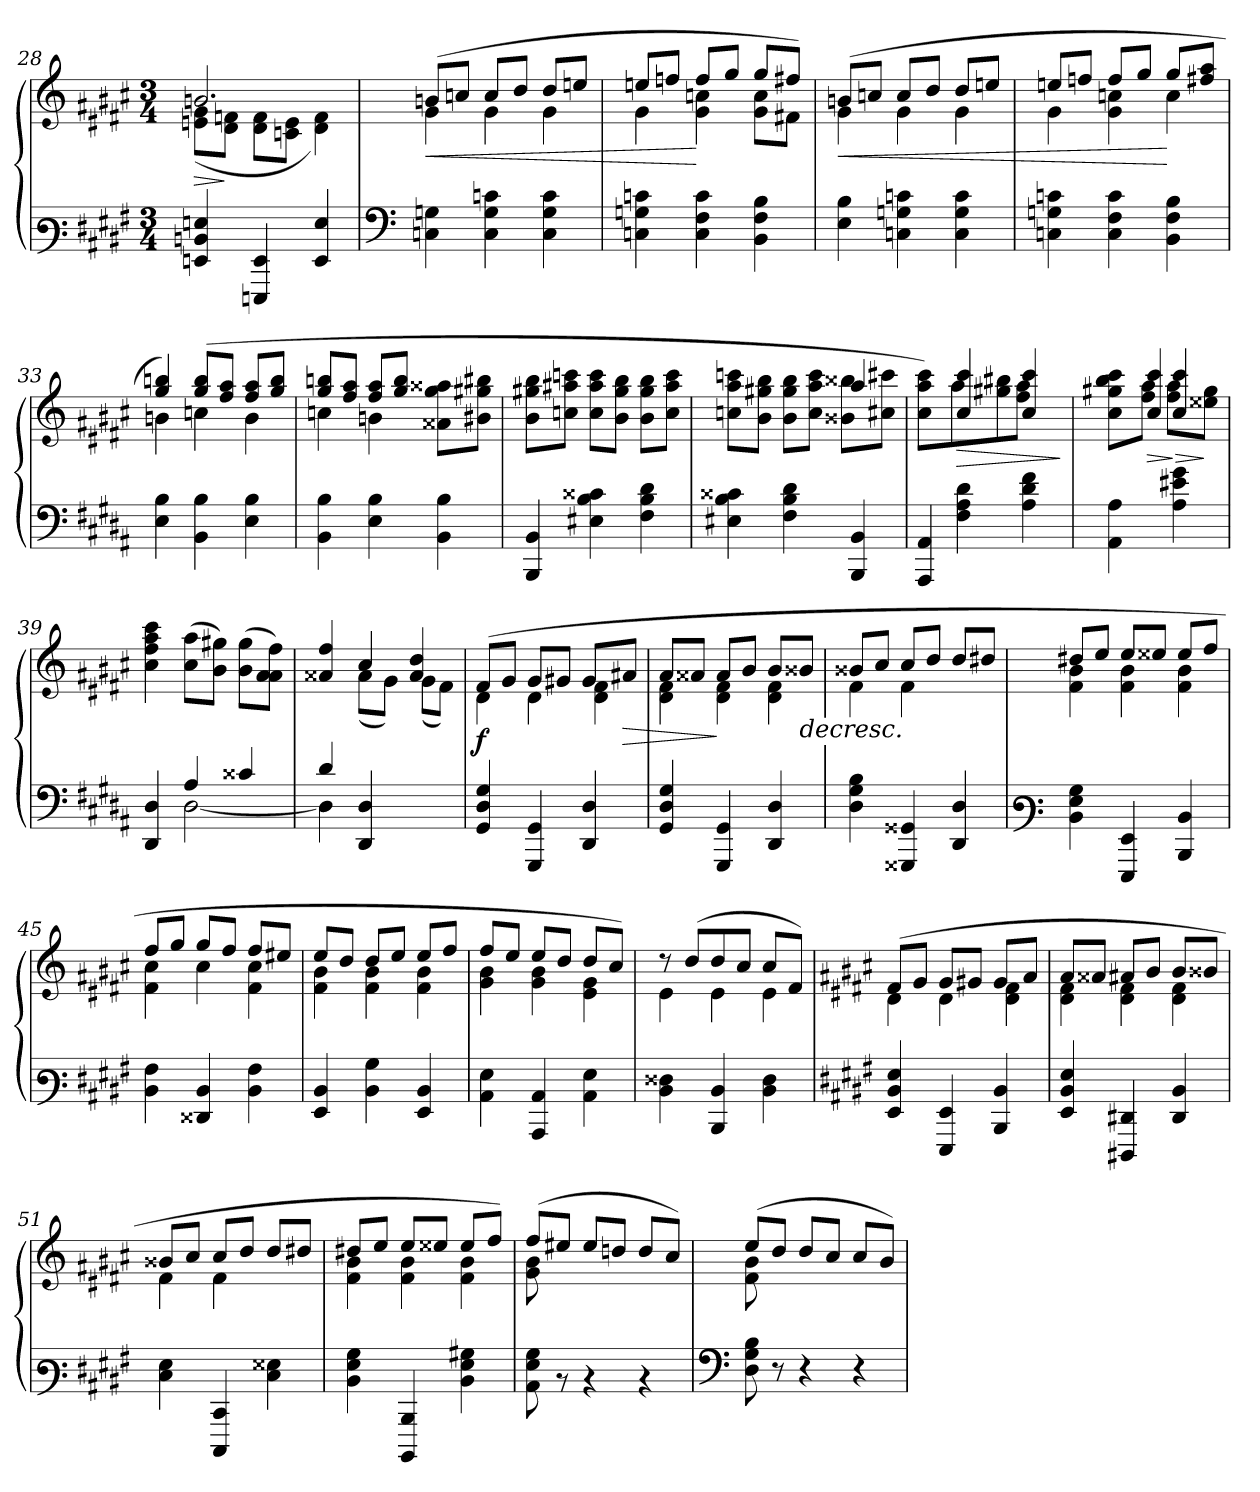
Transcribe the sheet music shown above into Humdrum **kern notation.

**kern	**kern	**dynam
*part1	*part1	*part1
*staff2	*staff1	*staff1/2
*clefF3	*clefG3	*
*k[f#c#g#d#a#]	*k[f#c#g#d#a#]	*
*M3/4	*M3/4	*
=28	=28	=28
*	*^	*
!	!	!	!LO:HP:b
4GGn/ 4Dn/ 4Gn/	2.gn/	(<8cn\ 8e\L	>
.	.	8B\ 8dn\J	]
4GGGn/ 4GG/	.	8B\ 8d\L	.
.	.	8An\ 8c\J	.
4GG/ 4G/	.	4B\ 4d\)	.
!!LO:LB:g=z	!!
=29	=29	=29	=29
*clefF4	*	*	*
!	!	!	!LO:HP:b
4Cn\ 4Gn\	(>8gn/L	4e\	<
.	8an/J	.	.
4C\ 4G\ 4cn\	8a/L	4e\	.
.	8b/J	.	.
4C\ 4G\ 4c\	8b/L	4e\	.
.	8ccn/J	.	.
=30	=30	=30	=30
4Cn\ 4Gn\ 4cn\	8ccn/L	4e\	.
.	8ddn/J	.	.
4C\ 4F#\ 4c\	8dd/L	4e\ 4an\	[
.	8ee/J	.	.
4BB\ 4F#\ 4B\	8ee/L	8e\ 8a\L	.
.	8dd#X/J)	8d#X\J	.
=31	=31	=31	=31
!	!	!	!LO:HP:b
4E\ 4B\	(>8gn/L	4e\	<
.	8an/J	.	.
4Cn\ 4Gn\ 4cn\	8a/L	4e\	.
.	8b/J	.	.
4C\ 4G\ 4c\	8b/L	4e\	.
.	8ccn/J	.	.
=32	=32	=32	=32
4Cn\ 4Gn\ 4cn\	8ccn/L	4e\	.
.	8ddn/J	.	.
4C\ 4F#\ 4c\	8dd/L	4e\ 4an\	.
.	8ee/J	.	.
4BB\ 4F#\ 4B\	8ee/L	4a\	[
.	8dd#X/ 8ff#/J	.	.
=33	=33	=33	=33
4E\ 4B\	4ee/ 4ggn/)	4gn\	.
4BB\ 4B\	(>8ee/ 8gg/L	4an\	.
.	8dd#/ 8ff#/J	.	.
4E\ 4B\	8dd#/ 8ff#/L	4g\	.
.	8ee/ 8gg/J	.	.
!!LO:LB:g=z	!!
=34	=34	=34	=34
4BB\ 4B\	8ee/ 8ggn/L	4an\	.
.	8dd#/ 8ff#/J	.	.
4E\ 4B\	8dd#/ 8ff#/L	4gn\	.
.	8ee/ 8gg/J	.	.
4BB\ 4B\	4ryy	8f##X\ 8ee\ 8ff##X\L	.
.	.	8g#X\ 8ee#X\ 8gg#X\J	.
*	*v	*v	*
=35	=35	=35
4BBB/ 4BB/	8g#\ 8ee#X\ 8gg#\L	.
.	8an\ 8ff#X\ 8aan\J	.
4E#X\ 4B\ 4c##X\	8a\ 8ff#\ 8aa\L	.
.	8g#\ 8ee#\ 8gg#\J	.
4F#\ 4B\ 4d#\	8g#\ 8ee#\ 8gg#\L	.
.	8a\ 8ff#\ 8aa\J	.
=36	=36	=36
*	*^	*
4E#X\ 4B\ 4c##X\	2ryy	8an\ 8ff#\ 8aan\L	.
.	.	8g#\ 8ee#X\ 8gg#\J	.
4F#\ 4B\ 4d#\	.	8g#\ 8ee#\ 8gg#\L	.
.	.	8a\ 8ff#\ 8aa\J	.
4BBB/ 4BB/	4ff#/	8g##X\ 8gg##X\L	.
.	.	8a#X\ 8aa#X\J	.
=37	=37	=37	=37
4AAA#/ 4AA#/	4ryy	4a#\ 4ff#\ 4aa#\)	.
!	!	!	!LO:HP:b
4F#\ 4A#\ 4d#\	4a#/ 4aa#/	8ff#\L	>
.	.	8ee#X\ 8gg#X\J	.
4A#\ 4d#\ 4f#\	4a#/ 4aa#/	8dd#\ 8ff#\J	.
.	.	8ryy	.
*	*v	*v	*
.	.	]
=38	=38	=38
*	*^	*
*	*	*^	*
4AA#\ 4A#\	4ryy	4.ryy	4a#\ 4ee#X\ 4gg#\ 4aa#\	.
!	!	!	!	!LO:HP:b
!	!	!	!	!LO:HP:n=1:b
8ryy	4a#/ 4aa#/	.	8dd#\ 8ff#\J	> > ]
!	!	!	!	!LO:HP:b
4A#\ 4e#X\ 4g#\	.	4a#/ 4aa#/	8dd#\ 8ff#\L	>
.	8ryy	.	8cc##X\ 8ee#\J	]
*	*v	*v	*v	*
.	.	]
!!LO:LB:g=z
=39	=39	=39
*^	*	*
4DD#/ 4D#/	4ryy	4a#\ 4dd#\ 4ff#\ 4aa#\	.
4A#/	[<2D#\	(>8a#\ 8ff#\L	.
.	.	8g#\ 8ee#X\J)	.
4c##X/	.	(>8g#\ 8ee#\L	.
.	.	8f#\ 8f#\ 8dd#\J)	.
=40	=40	=40	=40
*	*	*^	*
4D#\]	4d#/	4f##X/ 4dd#/	4ryy	.
4ryy	4DD#/ 4D#/	4a#/	(<8f##\L	.
.	.	.	8e\J)	.
4ryy	4ryy	4f##/ 4b/	(<8e\L	.
.	.	.	8d#\J)	.
*v	*v	*	*	*
=41	=41	=41	=41
!	!	!	!LO:DY:b
4GG#/ 4D#/ 4G#/	(>8d#/L	4B\	f
.	8e/J	.	.
4GGG#/ 4GG#/	8e/L	4B\	]
.	8e#X/J	.	.
4DD#/ 4D#/	8e#/L	4B\ 4d#\	.
!	!	!	!LO:HP:b
.	8f#X/J	.	>
=42	=42	=42	=42
4GG#/ 4D#/ 4G#/	8f#/L	4B\ 4d#\	.
.	8f##X/J	.	.
4GGG#/ 4GG#/	8f##/L	4B\ 4d#\	]
.	8g#/J	.	.
4DD#/ 4D#/	8g#/L	4B\ 4d#\	.
!	!	!	!LO:HP:b
.	8g##X/J	.	>
=43	=43	=43	=43
4D#\ 4G#\ 4B\	8g##X/L	4d#\	.
.	8a#/J	.	.
4GGG##/ 4GG##/	8a#/L	4d#\	.
.	8b/J	.	.
4DD#/ 4D#/	8b/L	4ryy	.
.	8b#X/J	.	.
!!LO:LB:g=z	!!
=44	=44	=44	=44
*clefF3	*	*	*
4D#\ 4G#\ 4B\	8b#X/L	4d#\ 4g#\	.
.	8cc#/J	.	.
4GGG#/ 4GG#/	8cc#/L	4d#\ 4g#\	.
.	8cc##X/J	.	.
4DD#/ 4D#/	8cc##/L	4d#\ 4g#\	.
.	8dd#/J	.	.
=45	=45	=45	=45
4D#\ 4A#\	8dd#/L	4d#\ 4a#\	.
.	8ee/J	.	.
4FF##X/ 4D#/	8ee/L	4a#\	.
.	8dd#/J	.	.
4D#\ 4A#\	8dd#/L	4d#\ 4a#\	.
.	8cc#X/J	.	.
=46	=46	=46	=46
4GG#/ 4D#/	8cc#/L	4d#\ 4g#\	.
.	8b/J	.	.
4D#\ 4B\	8b/L	4d#\ 4g#\	.
.	8cc#/J	.	.
4GG#/ 4D#/	8cc#/L	4d#\ 4g#\	.
.	8dd#/J	.	.
=47	=47	=47	=47
4C#\ 4G#\	8dd#/L	4e\ 4g#\	.
.	8cc#/J	.	.
4CC#/ 4C#/	8cc#/L	4e\ 4g#\	.
.	8b/J	.	.
4C#\ 4G#\	8b/L	4c#\ 4e\	.
.	8a#/J)	.	.
=48	=48	=48	=48
4D#\ 4F##X\	8rb	4c#\	.
.	(>8b/L	.	.
4DD#/ 4D#/	8b/	4c#\	.
.	8a#/J	.	.
4D#\ 4F##\	8a#/L	4c#\	.
.	8d#/J)	.	.
!!LO:PB:g=z	!!
=49	=49	=49	=49
*k[f#c#g#d#a#]	*k[f#c#g#d#a#]	*	*
4GG#/ 4D#/ 4G#/	(>8d#/L	4B\	.
.	8e/J	.	.
4GGG#/ 4GG#/	8e/L	4B\	.
.	8e#X/J	.	.
4DD#/ 4D#/	8e#/L	4B\ 4d#\	.
.	8f#/J	.	.
=50	=50	=50	=50
4GG#/ 4D#/ 4G#/	8f#/L	4B\ 4d#\	.
.	8f##X/J	.	.
4FFF#X/ 4FF#X/	8f#/L	4B\ 4d#\	.
.	8g#/J	.	.
4FF#/ 4D#/	8g#/L	4B\ 4d#\	.
.	8g##X/J	.	.
=51	=51	=51	=51
4E\ 4G#\	8g##X/L	4d#\	.
.	8a#/J	.	.
4EEE/ 4EE/	8a#/L	4d#\	.
.	8b/J	.	.
4E\ 4G##\	8b/L	4ryy	.
.	8b#X/J	.	.
=52	=52	=52	=52
4D#\ 4G#\ 4B\	8b#X/L	4d#\ 4g#\	.
.	8cc#/J	.	.
4DDD#/ 4DD#/	8cc#/L	4d#\ 4g#\	.
.	8cc##X/J	.	.
4D#\ 4G#\ 4B#\	8cc##/L	4d#\ 4g#\	.
.	8dd#/J)	.	.
=53	=53	=53	=53
8C#\ 8G#\ 8B\	(>8dd#/L	8e\ 8g#\	.
8rD	8cc#X/J	2ryy	.
4rD	8cc#/L	.	.
.	8bn/J	.	.
4rD	8b/L	.	.
.	8a#/J)	8ryy	.
!!LO:LB:g=z	!!
=54	=54	=54	=54
*clefF4	*	*	*
8D#\ 8G#\ 8B\	(>8cc#/L	8d#\ 8g#\	.
8r	8b/J	2ryy	.
4r	8b/L	.	.
.	8a#/J	.	.
4r	8a#/L	.	.
.	8g#/J)	8ryy	.
*	*v	*v	*
=	=	=
*-	*-	*-
